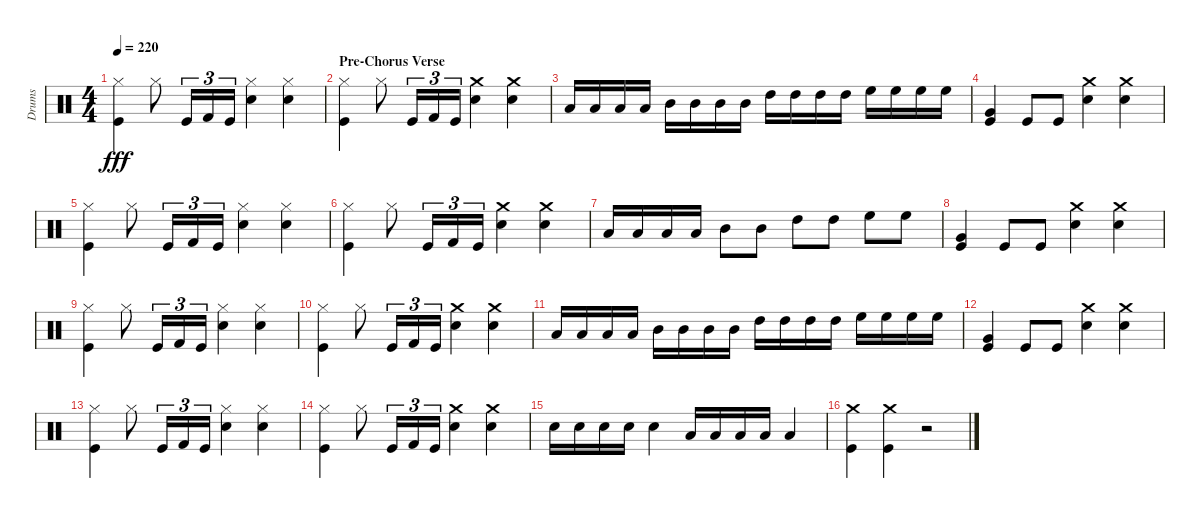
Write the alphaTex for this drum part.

\track ("Drums" "Drums") {instrument percussion}
\staff {score}
\articulation defaults
\ts (4 4)
\tempo 220
\clef neutral
\ks c
("Kick (hit)" "Hi-Hat (closed)").4{dy fff} "Hi-Hat (closed)".8 "Kick (hit)".16{tu (3 2)} "Kick (hit) 2".16{tu (3 2)} "Kick (hit)".16{tu (3 2)} ("Snare (hit) 2" "Hi-Hat (closed)").4 ("Snare (hit) 2" "Hi-Hat (closed)").4 |
\section ("" "Pre-Chorus Verse")
("Kick (hit)" "Hi-Hat (closed)").4 "Hi-Hat (closed)".8 "Kick (hit)".16{tu (3 2)} "Kick (hit) 2".16{tu (3 2)} "Kick (hit)".16{tu (3 2)} ("Crash medium (hit)" "Snare (hit) 2").4 ("Crash medium (hit)" "Snare (hit) 2").4 |
"Low Tom (hit)".16 "Low Tom (hit)".16 "Low Tom (hit)".16 "Low Tom (hit)".16 "Mid Tom (hit)".16 "Mid Tom (hit)".16 "Mid Tom (hit)".16 "Mid Tom (hit)".16 "High Tom (hit)".16 "High Tom (hit)".16 "High Tom (hit)".16 "High Tom (hit)".16 "High Floor Tom (hit)".16 "High Floor Tom (hit)".16 "High Floor Tom (hit)".16 "High Floor Tom (hit)".16 |
("Kick (hit)" "Very Low Tom (hit)").4 "Kick (hit)".8 "Kick (hit)".8 ("Crash medium (hit)" "Snare (hit) 2").4 ("Snare (hit) 2" "Crash medium (hit)").4 |
("Kick (hit)" "Hi-Hat (closed)").4 "Hi-Hat (closed)".8 "Kick (hit)".16{tu (3 2)} "Kick (hit) 2".16{tu (3 2)} "Kick (hit)".16{tu (3 2)} ("Snare (hit) 2" "Hi-Hat (closed)").4 ("Snare (hit) 2" "Hi-Hat (closed)").4 |
("Kick (hit)" "Hi-Hat (closed)").4 "Hi-Hat (closed)".8 "Kick (hit)".16{tu (3 2)} "Kick (hit) 2".16{tu (3 2)} "Kick (hit)".16{tu (3 2)} ("Crash medium (hit)" "Snare (hit) 2").4 ("Crash medium (hit)" "Snare (hit) 2").4 |
"Low Tom (hit)".16 "Low Tom (hit)".16 "Low Tom (hit)".16 "Low Tom (hit)".16 "Mid Tom (hit)".8 "Mid Tom (hit)".8 "High Tom (hit)".8 "High Tom (hit)".8 "High Floor Tom (hit)".8 "High Floor Tom (hit)".8 |
("Kick (hit)" "Very Low Tom (hit)").4 "Kick (hit)".8 "Kick (hit)".8 ("Crash medium (hit)" "Snare (hit) 2").4 ("Snare (hit) 2" "Crash medium (hit)").4 |
("Hi-Hat (closed)" "Kick (hit)").4 "Hi-Hat (closed)".8 "Kick (hit)".16{tu (3 2)} "Kick (hit) 2".16{tu (3 2)} "Kick (hit)".16{tu (3 2)} ("Snare (hit) 2" "Hi-Hat (closed)").4 ("Snare (hit) 2" "Hi-Hat (closed)").4 |
("Hi-Hat (closed)" "Kick (hit)").4 "Hi-Hat (closed)".8 "Kick (hit)".16{tu (3 2)} "Kick (hit) 2".16{tu (3 2)} "Kick (hit)".16{tu (3 2)} ("Crash medium (hit)" "Snare (hit) 2").4 ("Crash medium (hit)" "Snare (hit) 2").4 |
"Low Tom (hit)".16 "Low Tom (hit)".16 "Low Tom (hit)".16 "Low Tom (hit)".16 "Mid Tom (hit)".16 "Mid Tom (hit)".16 "Mid Tom (hit)".16 "Mid Tom (hit)".16 "High Tom (hit)".16 "High Tom (hit)".16 "High Tom (hit)".16 "High Tom (hit)".16 "High Floor Tom (hit)".16 "High Floor Tom (hit)".16 "High Floor Tom (hit)".16 "High Floor Tom (hit)".16 |
("Kick (hit)" "Very Low Tom (hit)").4 "Kick (hit)".8 "Kick (hit)".8 ("Crash medium (hit)" "Snare (hit) 2").4 ("Crash medium (hit)" "Snare (hit) 2").4 |
("Kick (hit)" "Hi-Hat (closed)").4 "Hi-Hat (closed)".8 "Kick (hit)".16{tu (3 2)} "Kick (hit) 2".16{tu (3 2)} "Kick (hit)".16{tu (3 2)} ("Hi-Hat (closed)" "Snare (hit) 2").4 ("Snare (hit) 2" "Hi-Hat (closed)").4 |
("Kick (hit)" "Hi-Hat (closed)").4 "Hi-Hat (closed)".8 "Kick (hit)".16{tu (3 2)} "Kick (hit) 2".16{tu (3 2)} "Kick (hit)".16{tu (3 2)} ("Crash medium (hit)" "Snare (hit) 2").4 ("Crash medium (hit)" "Snare (hit) 2").4 |
"Snare (hit) 2".16 "Snare (hit) 2".16 "Snare (hit) 2".16 "Snare (hit) 2".16 "Snare (hit) 2".4 "Low Tom (hit)".16 "Low Tom (hit)".16 "Low Tom (hit)".16 "Low Tom (hit)".16 "Low Tom (hit)".4 |
("Kick (hit)" "Crash medium (hit)").4 ("Kick (hit)" "Crash medium (hit)").4 r.2
